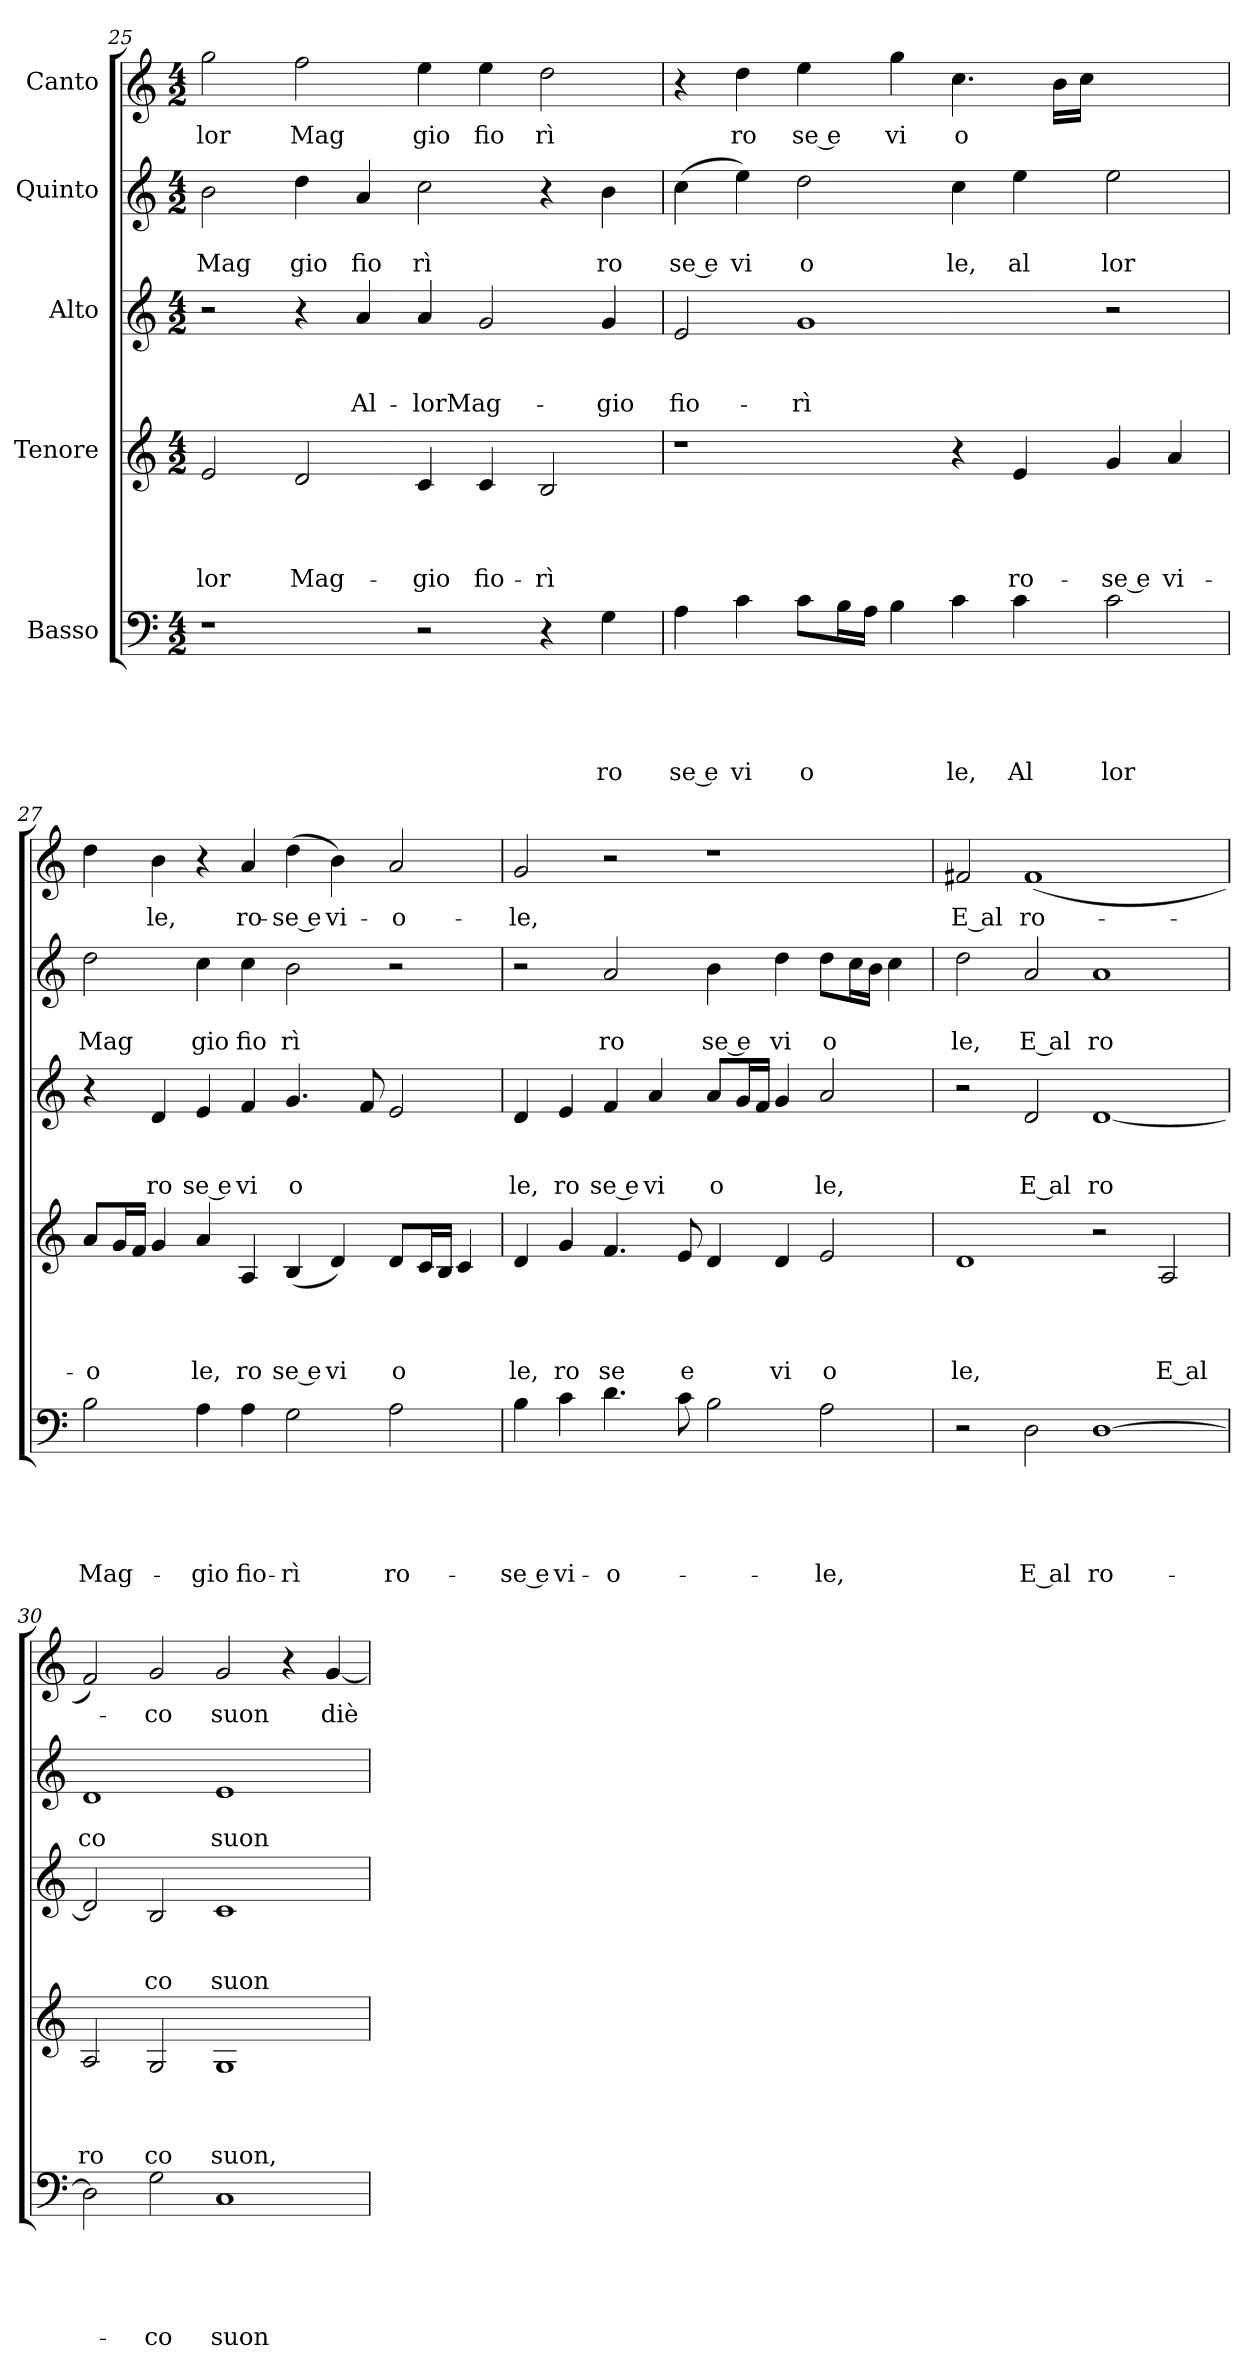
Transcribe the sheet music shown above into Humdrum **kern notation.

**kern	**text	**text	**text	**text	**text	**kern	**text	**text	**text	**text	**kern	**text	**text	**text	**kern	**text	**text	**kern	**text
*part5	*part5	*part5	*part5	*part5	*part5	*part4	*part4	*part4	*part4	*part4	*part3	*part3	*part3	*part3	*part2	*part2	*part2	*part1	*part1
*staff5	*staff5	*staff5	*staff5	*staff5	*staff5	*staff4	*staff4	*staff4	*staff4	*staff4	*staff3	*staff3	*staff3	*staff3	*staff2	*staff2	*staff2	*staff1	*staff1
*I"Basso	*	*	*	*	*	*I"Tenore	*	*	*	*	*I"Alto	*	*	*	*I"Quinto	*	*	*I"Canto	*
*clefF4	*	*	*	*	*	*clefG2	*	*	*	*	*clefG2	*	*	*	*clefG2	*	*	*clefG2	*
*k[]	*	*	*	*	*	*k[]	*	*	*	*	*k[]	*	*	*	*k[]	*	*	*k[]	*
*C:	*	*	*	*	*	*C:	*	*	*	*	*C:	*	*	*	*C:	*	*	*C:	*
*M4/2	*	*	*	*	*	*M4/2	*	*	*	*	*M4/2	*	*	*	*M4/2	*	*	*M4/2	*
=25	=25	=25	=25	=25	=25	=25	=25	=25	=25	=25	=25	=25	=25	=25	=25	=25	=25	=25	=25
!	!	!	!	!	!	!	!	!	!	!LO:LY:b	!	!	!	!	!	!	!LO:LY:b	!	!LO:LY:b
1r	.	.	.	.	.	2e/	.	.	.	-lor	2r	.	.	.	2b\	.	Mag	2gg\	lor
!	!	!	!	!	!	!	!	!	!	!LO:LY:b	!	!	!	!	!	!	!LO:LY:b	!	!LO:LY:b
.	.	.	.	.	.	2d/	.	.	.	Mag-	4r	.	.	.	4dd\	.	gio	2ff\	Mag
!	!	!	!	!	!	!	!	!	!	!	!	!	!	!LO:LY:b	!	!	!LO:LY:b	!	!
.	.	.	.	.	.	.	.	.	.	.	4a/	.	.	Al-	4a/	.	fio	.	.
!	!	!	!	!	!	!	!	!	!	!LO:LY:b	!	!	!	!LO:LY:b	!	!	!LO:LY:b	!	!LO:LY:b
2r	.	.	.	.	.	4c/	.	.	.	-gio	4a/	.	.	-lorMag-	2cc\	.	rì	4ee\	gio
!	!	!	!	!	!	!	!	!	!	!LO:LY:b	!	!	!	!	!	!	!	!	!LO:LY:b
.	.	.	.	.	.	4c/	.	.	.	fio-	2g/	.	.	.	.	.	.	4ee\	fio
!	!	!	!	!	!	!	!	!	!	!LO:LY:b	!	!	!	!	!	!	!	!	!LO:LY:b
4r	.	.	.	.	.	2B/	.	.	.	-rì	.	.	.	.	4r	.	.	2dd\	rì
!	!	!	!	!	!LO:LY:b	!	!	!	!	!	!	!	!	!LO:LY:b	!	!	!LO:LY:b	!	!
4G\	.	.	.	.	ro	.	.	.	.	.	4g/	.	.	-gio	4b\	.	ro	.	.
=26	=26	=26	=26	=26	=26	=26	=26	=26	=26	=26	=26	=26	=26	=26	=26	=26	=26	=26	=26
!	!	!	!	!	!LO:LY:b:rj	!	!	!	!	!	!	!	!	!LO:LY:b	!	!	!LO:LY:b:rj	!	!
4A\	.	.	.	.	se e	1r	.	.	.	.	2e/	.	.	fio-	(<4cc\	.	se e	4r	.
!	!	!	!	!	!LO:LY:b	!	!	!	!	!	!	!	!	!	!	!	!LO:LY:b	!	!LO:LY:b
4c\	.	.	.	.	vi	.	.	.	.	.	.	.	.	.	4ee\)	.	vi	4dd\	ro
!	!	!	!	!	!LO:LY:b	!	!	!	!	!	!	!	!	!LO:LY:b	!	!	!LO:LY:b	!	!LO:LY:b:rj
8c\L	.	.	.	.	o	.	.	.	.	.	1g	.	.	-rì	2dd\	.	o	4ee\	se e
16B\L	.	.	.	.	.	.	.	.	.	.	.	.	.	.	.	.	.	.	.
16A\JJ	.	.	.	.	.	.	.	.	.	.	.	.	.	.	.	.	.	.	.
!	!	!	!	!	!	!	!	!	!	!	!	!	!	!	!	!	!	!	!LO:LY:b
4B\	.	.	.	.	.	.	.	.	.	.	.	.	.	.	.	.	.	4gg\	vi
!	!	!	!	!	!LO:LY:b	!	!	!	!	!	!	!	!	!	!	!	!LO:LY:b	!	!LO:LY:b
4c\	.	.	.	.	le,	4r	.	.	.	.	.	.	.	.	4cc\	.	le,	4.cc\	o
!	!	!	!	!	!LO:LY:b	!	!	!	!	!LO:LY:b	!	!	!	!	!	!	!LO:LY:b	!	!
4c\	.	.	.	.	Al	4e/	.	.	.	ro-	.	.	.	.	(4ee\	.	al	.	.
.	.	.	.	.	.	.	.	.	.	.	.	.	.	.	.	.	.	16b\LL	.
.	.	.	.	.	.	.	.	.	.	.	.	.	.	.	.	.	.	16cc\JJ	.
!	!	!	!	!	!LO:LY:b	!	!	!	!	!LO:LY:b:rj	!	!	!	!	!	!	!LO:LY:b	!	!
2c\	.	.	.	.	lor	4g/	.	.	.	-se e	2r	.	.	.	2ee\	.	lor	2ryy	.
!	!	!	!	!	!	!	!	!	!	!LO:LY:b	!	!	!	!	!	!	!	!	!
.	.	.	.	.	.	4a/	.	.	.	vi-	.	.	.	.	.	.	.	.	.
!!LO:LB:g=z
=27	=27	=27	=27	=27	=27	=27	=27	=27	=27	=27	=27	=27	=27	=27	=27	=27	=27	=27	=27
!	!	!	!	!	!LO:LY:b	!	!	!	!	!LO:LY:b	!	!	!	!	!	!	!LO:LY:b	!	!
2B\	.	.	.	.	Mag-	8a/L	.	.	.	-o	4r	.	.	.	2dd\	.	Mag	4dd\	.
.	.	.	.	.	.	16g/L	.	.	.	.	.	.	.	.	.	.	.	.	.
.	.	.	.	.	.	16f/JJ	.	.	.	.	.	.	.	.	.	.	.	.	.
!	!	!	!	!	!	!	!	!	!	!	!	!	!	!LO:LY:b	!	!	!	!	!LO:LY:b
.	.	.	.	.	.	4g/	.	.	.	.	4d/	.	.	ro	.	.	.	4b\	le,
!	!	!	!	!	!LO:LY:b	!	!	!	!	!LO:LY:b	!	!	!	!LO:LY:b:rj	!	!	!LO:LY:b	!	!
4A\	.	.	.	.	-gio	4a/	.	.	.	le,	4e/	.	.	se e	4cc\	.	gio	4r	.
!	!	!	!	!	!LO:LY:b	!	!	!	!	!LO:LY:b	!	!	!	!LO:LY:b	!	!	!LO:LY:b	!	!LO:LY:b
4A\	.	.	.	.	fio-	4A/	.	.	.	ro	4f/	.	.	vi	4cc\	.	fio	4a/	ro-
!	!	!	!	!	!LO:LY:b	!	!	!	!	!LO:LY:b:rj	!	!	!	!LO:LY:b	!	!	!LO:LY:b	!	!LO:LY:b:rj
2G\	.	.	.	.	-rì	(<4B/	.	.	.	se e	4.g/	.	.	o	2b\	.	rì	(<4dd\	-se e
!	!	!	!	!	!	!	!	!	!	!LO:LY:b	!	!	!	!	!	!	!	!	!LO:LY:b
.	.	.	.	.	.	4d/)	.	.	.	vi	.	.	.	.	.	.	.	4b\)	vi-
.	.	.	.	.	.	.	.	.	.	.	8f/	.	.	.	.	.	.	.	.
!	!	!	!	!	!LO:LY:b	!	!	!	!	!LO:LY:b	!	!	!	!	!	!	!	!	!LO:LY:b
2A\	.	.	.	.	ro-	8d/L	.	.	.	o	2e/	.	.	.	2r	.	.	2a/	-o-
.	.	.	.	.	.	16c/L	.	.	.	.	.	.	.	.	.	.	.	.	.
.	.	.	.	.	.	16B/JJ	.	.	.	.	.	.	.	.	.	.	.	.	.
.	.	.	.	.	.	4c/	.	.	.	.	.	.	.	.	.	.	.	.	.
=28	=28	=28	=28	=28	=28	=28	=28	=28	=28	=28	=28	=28	=28	=28	=28	=28	=28	=28	=28
!	!	!	!	!	!LO:LY:b:rj	!	!	!	!	!LO:LY:b	!	!	!	!LO:LY:b	!	!	!	!	!LO:LY:b
4B\	.	.	.	.	-se e	4d/	.	.	.	le,	4d/	.	.	le,	2r	.	.	2g/	-le,
!	!	!	!	!	!LO:LY:b	!	!	!	!	!LO:LY:b	!	!	!	!LO:LY:b	!	!	!	!	!
4c\	.	.	.	.	vi-	4g/	.	.	.	ro	4e/	.	.	ro	.	.	.	.	.
!	!	!	!	!	!LO:LY:b	!	!	!	!	!LO:LY:b	!	!	!	!LO:LY:b:rj	!	!	!LO:LY:b	!	!
4.d\	.	.	.	.	-o-	4.f/	.	.	.	se	4f/	.	.	se e	2a/	.	ro	2r	.
!	!	!	!	!	!	!	!	!	!	!	!	!	!	!LO:LY:b	!	!	!	!	!
.	.	.	.	.	.	.	.	.	.	.	4a/	.	.	vi	.	.	.	.	.
!	!	!	!	!	!	!	!	!	!	!LO:LY:b:rj	!	!	!	!	!	!	!	!	!
8c\	.	.	.	.	.	8e/	.	.	.	e	.	.	.	.	.	.	.	.	.
!	!	!	!	!	!	!	!	!	!	!	!	!	!	!LO:LY:b	!	!	!LO:LY:b:rj	!	!
2B\	.	.	.	.	.	4d/	.	.	.	.	8a/L	.	.	o	4b\	.	se e	1r	.
.	.	.	.	.	.	.	.	.	.	.	16g/L	.	.	.	.	.	.	.	.
.	.	.	.	.	.	.	.	.	.	.	16f/JJ	.	.	.	.	.	.	.	.
!	!	!	!	!	!	!	!	!	!	!LO:LY:b	!	!	!	!	!	!	!LO:LY:b	!	!
.	.	.	.	.	.	4d/	.	.	.	vi	4g/	.	.	.	4dd\	.	vi	.	.
!	!	!	!	!	!LO:LY:b	!	!	!	!	!LO:LY:b	!	!	!	!LO:LY:b	!	!	!LO:LY:b	!	!
2A\	.	.	.	.	-le,	2e/	.	.	.	o	2a/	.	.	le,	8dd\L	.	o	.	.
.	.	.	.	.	.	.	.	.	.	.	.	.	.	.	16cc\L	.	.	.	.
.	.	.	.	.	.	.	.	.	.	.	.	.	.	.	16b\JJ	.	.	.	.
.	.	.	.	.	.	.	.	.	.	.	.	.	.	.	4cc\	.	.	.	.
=29	=29	=29	=29	=29	=29	=29	=29	=29	=29	=29	=29	=29	=29	=29	=29	=29	=29	=29	=29
!	!	!	!	!	!	!	!	!	!	!LO:LY:b	!	!	!	!	!	!	!LO:LY:b	!	!LO:LY:b:rj
2r	.	.	.	.	.	1d	.	.	.	le,	2r	.	.	.	2dd\	.	le,	2f#X/	E al
!	!	!	!	!	!LO:LY:b:rj	!	!	!	!	!	!	!	!	!LO:LY:b:rj	!	!	!LO:LY:b:rj	!	!LO:LY:b
2D\	.	.	.	.	E al	.	.	.	.	.	(2d/	.	.	E al	2a/	.	E al	(<1f#	ro-
!	!	!	!	!	!LO:LY:b	!	!	!	!	!	!	!	!	!LO:LY:b	!	!	!LO:LY:b	!	!
[>1D	.	.	.	.	ro-	2r	.	.	.	.	[<1d	.	.	ro	1a	.	ro	.	.
!	!	!	!	!	!	!	!	!	!	!LO:LY:b:rj	!	!	!	!	!	!	!	!	!
.	.	.	.	.	.	2A/	.	.	.	E al	.	.	.	.	.	.	.	2ryy	.
=30	=30	=30	=30	=30	=30	=30	=30	=30	=30	=30	=30	=30	=30	=30	=30	=30	=30	=30	=30
!	!	!	!	!	!	!	!	!	!	!LO:LY:b	!	!	!	!	!	!	!LO:LY:b	!	!
2D\]	.	.	.	.	.	2A/	.	.	.	ro	2d/]	.	.	.	1d	.	co	2f/)	.
!	!	!	!	!	!LO:LY:b	!	!	!	!	!LO:LY:b	!	!	!	!LO:LY:b	!	!	!	!	!LO:LY:b
2G\	.	.	.	.	-co	2G/	.	.	.	co	2B/	.	.	co	.	.	.	2g/	-co
!	!	!	!	!	!LO:LY:b	!	!	!	!	!LO:LY:b	!	!	!	!LO:LY:b	!	!	!LO:LY:b	!	!LO:LY:b
1C	.	.	.	.	suon	1G	.	.	.	suon,	1c	.	.	suon	1e	.	suon	2g/	suon
.	.	.	.	.	.	.	.	.	.	.	.	.	.	.	.	.	.	4r	.
!	!	!	!	!	!	!	!	!	!	!	!	!	!	!	!	!	!	!	!LO:LY:b
.	.	.	.	.	.	.	.	.	.	.	.	.	.	.	.	.	.	[<4g/	diè
=	=	=	=	=	=	=	=	=	=	=	=	=	=	=	=	=	=	=	=
*-	*-	*-	*-	*-	*-	*-	*-	*-	*-	*-	*-	*-	*-	*-	*-	*-	*-	*-	*-
